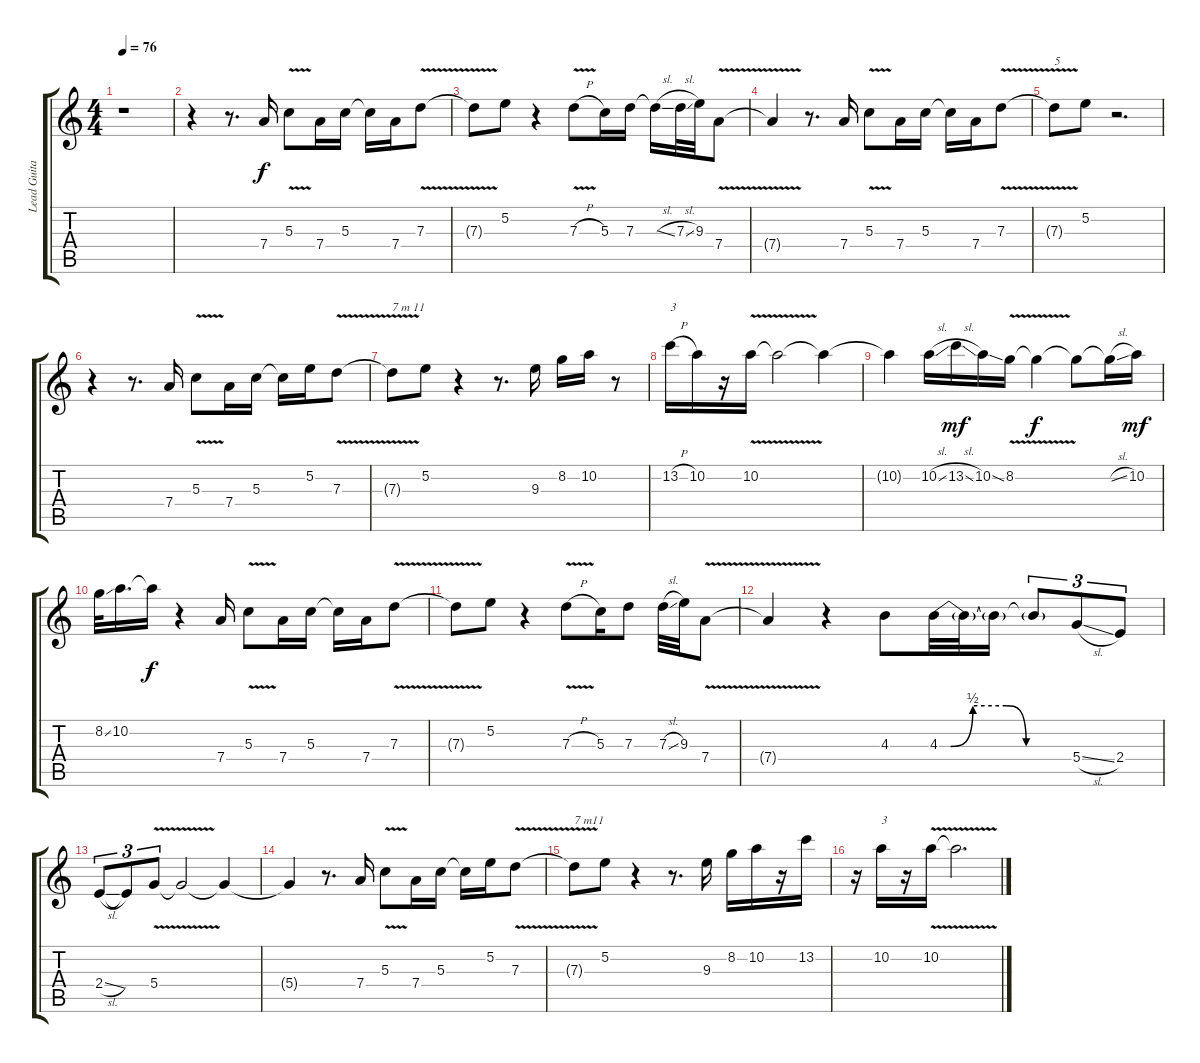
\track ("Lead Guitar" "Lead Guita") {instrument distortionguitar}
\staff {score tabs}
\tuning (E4 B3 G3 D3 A2 E2) {hide}
\ts (4 4)
\tempo 76
\clef g2
\ks c
r.1{dy f instrument distortionguitar} |
r.4{txt ""} r.8{d} 7.4.16 5.3{v}.8 7.4.16 5.3.16 5.3{t}.16 7.4.16 7.3{v}.8 |
7.3{t}.8{txt ""} 5.2.8 r.4 7.3{v h}.8 5.3.16 7.3.16 7.3{sl t}.16 7.3{sl}.32 9.3.32 7.4{v}.8 |
7.4{t}.4{txt ""} r.8{d} 7.4.16 5.3{v}.8 7.4.16 5.3.16 5.3{t}.16 7.4.16 7.3{v}.8 |
7.3{t}.8{txt "5"} 5.2.8 r.2{d} |
r.4{txt ""} r.8{d} 7.4.16 5.3{v}.8 7.4.16 5.3.16 5.3{t}.16 5.2.16 7.3{v}.8 |
7.3{t}.8{txt "7 m 11"} 5.2.8 r.4 r.8{d} 9.3.16 8.2.16 10.2.16 r.8 |
13.2{h}.16{txt "3"} 10.2.16 r.16 10.2{v}.16 10.2{t}.2 10.2{t}.4 |
10.2{t}.4{txt ""} 10.2{sl}.16 13.2{sl}.16{dy mf} 10.2{ss}.16 8.2{v}.16 8.2{t}.4{dy f} 8.2{t}.8 8.2{sl t}.16 10.2.16{dy mf} |
8.2{ss}.32{txt ""} 10.2.16{d} 10.2{t}.16{dy f} r.4 7.4.16 5.3{v}.8 7.4.16 5.3.16 5.3{t}.16 7.4.16 7.3{v}.8 |
7.3{t}.8{txt ""} 5.2.8 r.4 7.3{v h}.8 5.3.16 7.3.8 7.3{sl}.32 9.3.32 7.4{v}.8 |
7.4{t}.4{txt ""} r.4 4.3.8 4.3{be (custom 0 0 5 0 15 2 30 2 39 0 45 0 60 0)}.32 4.3{t}.32 4.3{t}.16 4.3{t}.8{tu (3 2)} 5.4{sl}.8{tu (3 2)} 2.4.8{tu (3 2)} |
2.4{sl}.8{tu (3 2) txt ""} 2.4{t}.8{tu (3 2)} 5.4{v}.8{tu (3 2)} 5.4{t}.2 5.4{t}.4 |
5.4{t}.4{txt ""} r.8{d} 7.4.16 5.3{v}.8 7.4.16 5.3.16 5.3{t}.16 5.2.16 7.3{v}.8 |
7.3{t}.8{txt "7 m11"} 5.2.8 r.4 r.8{d} 9.3.16 8.2.16 10.2.16 r.16 13.2.16 |
r.16 10.2.16{txt "3"} r.16 10.2{v}.16 10.2{t}.2{d}
